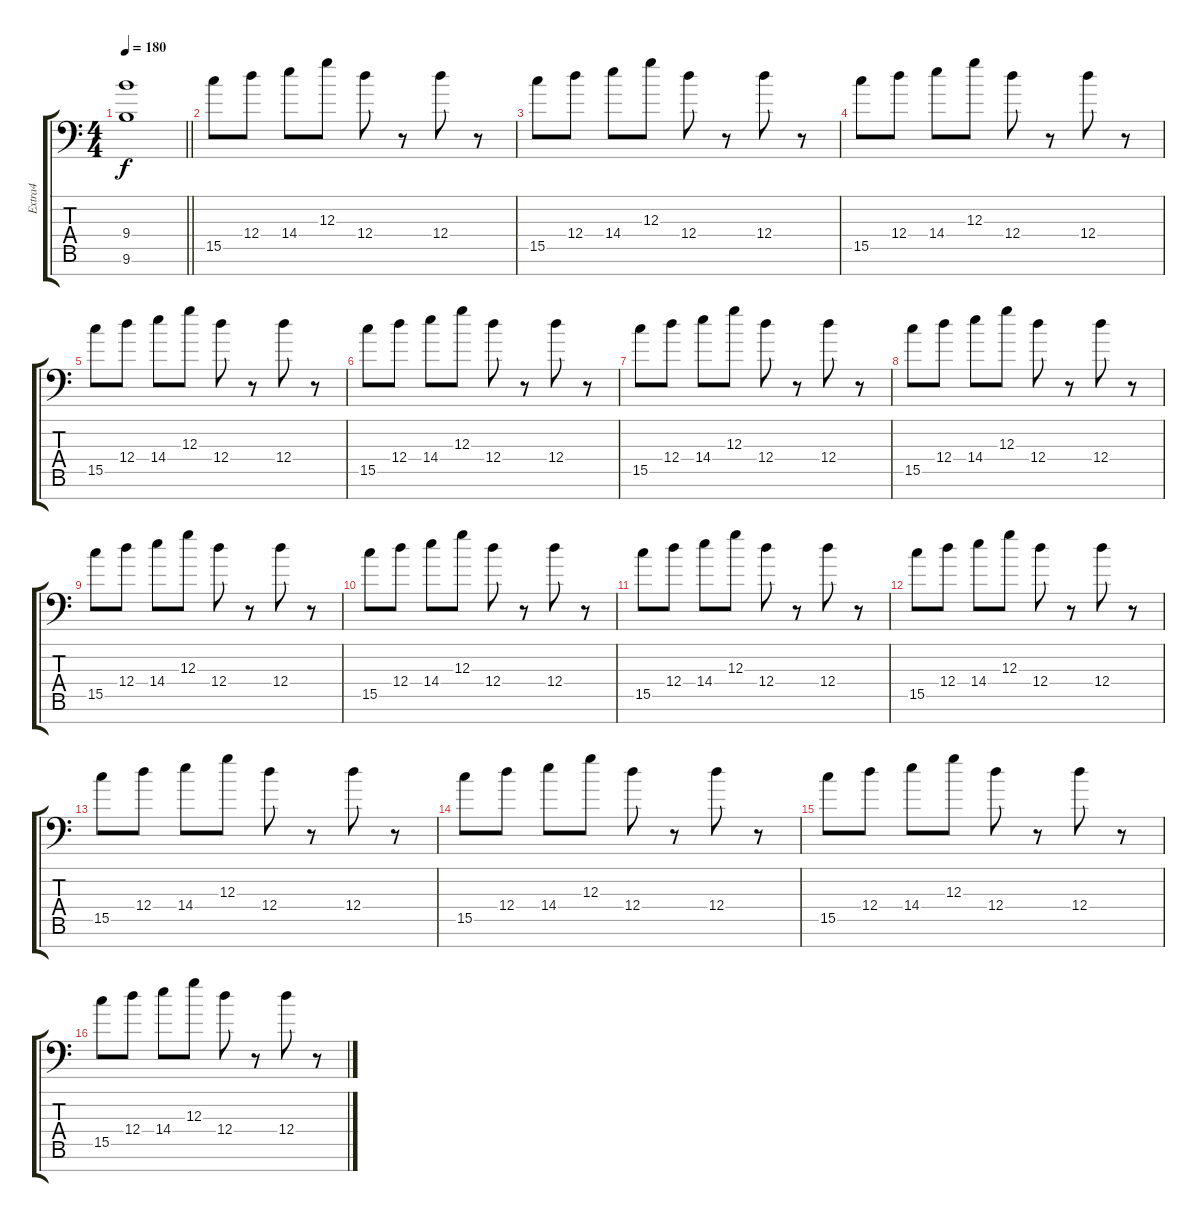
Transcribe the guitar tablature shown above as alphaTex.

\track ("Extra4" "Extra4") {instrument distortionguitar}
\staff {score tabs}
\tuning (E4 B3 G3 D3 A2 D2 A1) {hide}
\ts (4 4)
\tempo 180
\clef f4
\barLineRight lightlight
\ks c
(9.4 9.6).1{dy f} |
15.5.8{volume 4} 12.4.8 14.4.8 12.3.8 12.4.8 r.8 12.4.8 r.8 |
15.5.8 12.4.8 14.4.8 12.3.8 12.4.8 r.8 12.4.8 r.8 |
15.5.8 12.4.8 14.4.8 12.3.8 12.4.8 r.8 12.4.8 r.8 |
15.5.8 12.4.8 14.4.8 12.3.8 12.4.8 r.8 12.4.8 r.8 |
15.5.8{volume 5} 12.4.8 14.4.8 12.3.8 12.4.8 r.8 12.4.8 r.8 |
15.5.8 12.4.8 14.4.8 12.3.8 12.4.8 r.8 12.4.8 r.8 |
15.5.8 12.4.8 14.4.8 12.3.8 12.4.8 r.8 12.4.8 r.8 |
15.5.8 12.4.8 14.4.8 12.3.8 12.4.8 r.8 12.4.8 r.8 |
15.5.8{volume 6} 12.4.8 14.4.8 12.3.8 12.4.8 r.8 12.4.8 r.8 |
15.5.8 12.4.8 14.4.8 12.3.8 12.4.8 r.8 12.4.8 r.8 |
15.5.8 12.4.8 14.4.8 12.3.8 12.4.8 r.8 12.4.8 r.8 |
15.5.8 12.4.8 14.4.8 12.3.8 12.4.8 r.8 12.4.8 r.8 |
15.5.8{volume 7} 12.4.8 14.4.8 12.3.8 12.4.8 r.8 12.4.8 r.8 |
15.5.8 12.4.8 14.4.8 12.3.8 12.4.8 r.8 12.4.8 r.8 |
15.5.8 12.4.8 14.4.8 12.3.8 12.4.8 r.8 12.4.8 r.8
